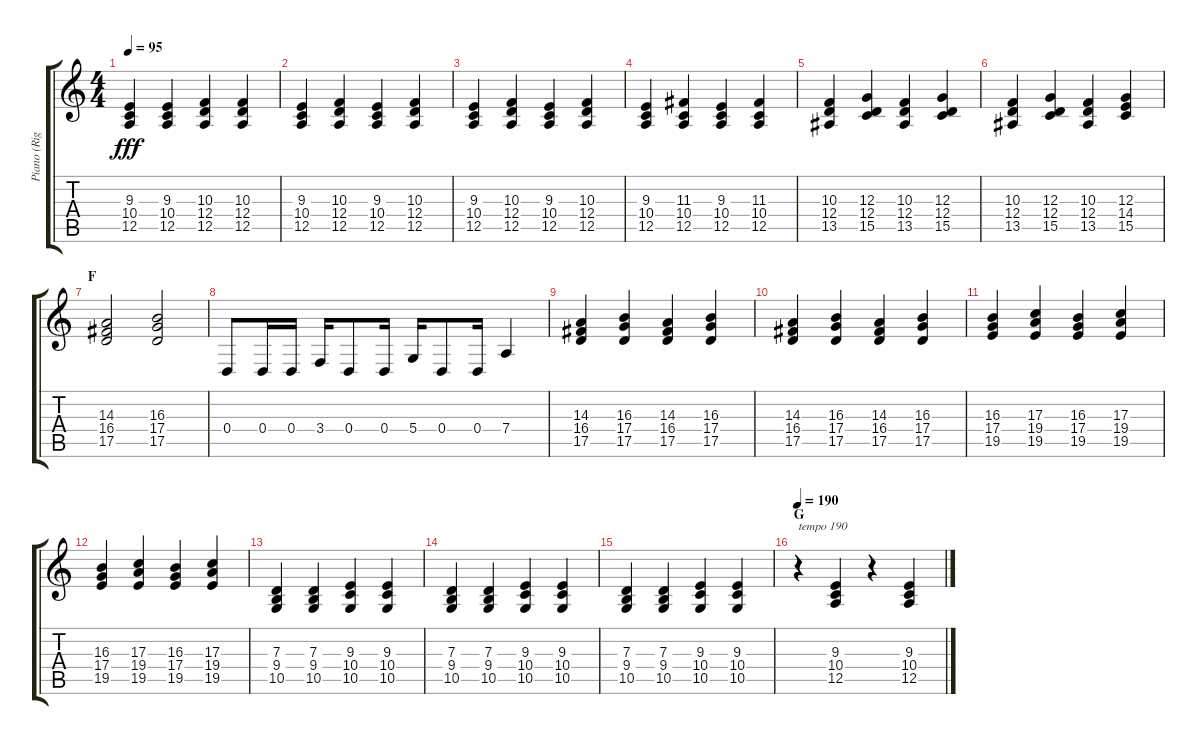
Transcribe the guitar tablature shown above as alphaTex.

\track ("Piano (Right Hand)" "Piano (Rig") {instrument acousticgrandpiano}
\staff {score tabs}
\tuning (E4 B3 G3 D3 A2 E2) {hide}
\ts (4 4)
\tempo 95
\clef g2
\ks c
(9.3 10.4 12.5).4{dy fff} (9.3 10.4 12.5).4 (10.3 12.4 12.5).4 (10.3 12.4 12.5).4 |
(9.3 10.4 12.5).4 (10.3 12.4 12.5).4 (9.3 10.4 12.5).4 (10.3 12.4 12.5).4 |
(9.3 10.4 12.5).4 (10.3 12.4 12.5).4 (9.3 10.4 12.5).4 (10.3 12.4 12.5).4 |
(9.3 10.4 12.5).4 (11.3 10.4 12.5).4 (9.3 10.4 12.5).4 (11.3 10.4 12.5).4 |
(10.3 12.4 13.5).4 (12.3 12.4 15.5).4 (10.3 12.4 13.5).4 (12.3 12.4 15.5).4 |
(10.3 12.4 13.5).4 (12.3 12.4 15.5).4 (10.3 12.4 13.5).4 (12.3 14.4 15.5).4 |
\section ("" "F")
(14.3 16.4 17.5).2 (16.3 17.4 17.5).2 |
0.4.8 0.4.16 0.4.16 3.4.16 0.4.8 0.4.16 5.4.16 0.4.8 0.4.16 7.4.4 |
(14.3 16.4 17.5).4 (16.3 17.4 17.5).4 (14.3 16.4 17.5).4 (16.3 17.4 17.5).4 |
(14.3 16.4 17.5).4 (16.3 17.4 17.5).4 (14.3 16.4 17.5).4 (16.3 17.4 17.5).4 |
(16.3 17.4 19.5).4 (17.3 19.4 19.5).4 (16.3 17.4 19.5).4 (17.3 19.4 19.5).4 |
(16.3 17.4 19.5).4 (17.3 19.4 19.5).4 (16.3 17.4 19.5).4 (17.3 19.4 19.5).4 |
(7.3 9.4 10.5).4 (7.3 9.4 10.5).4 (9.3 10.4 10.5).4 (9.3 10.4 10.5).4 |
(7.3 9.4 10.5).4 (7.3 9.4 10.5).4 (9.3 10.4 10.5).4 (9.3 10.4 10.5).4 |
(7.3 9.4 10.5).4 (7.3 9.4 10.5).4 (9.3 10.4 10.5).4 (9.3 10.4 10.5).4 |
\section ("" "G")
\tempo 190
r.4{txt "tempo 190"} (9.3 10.4 12.5).4 r.4 (9.3 10.4 12.5).4
